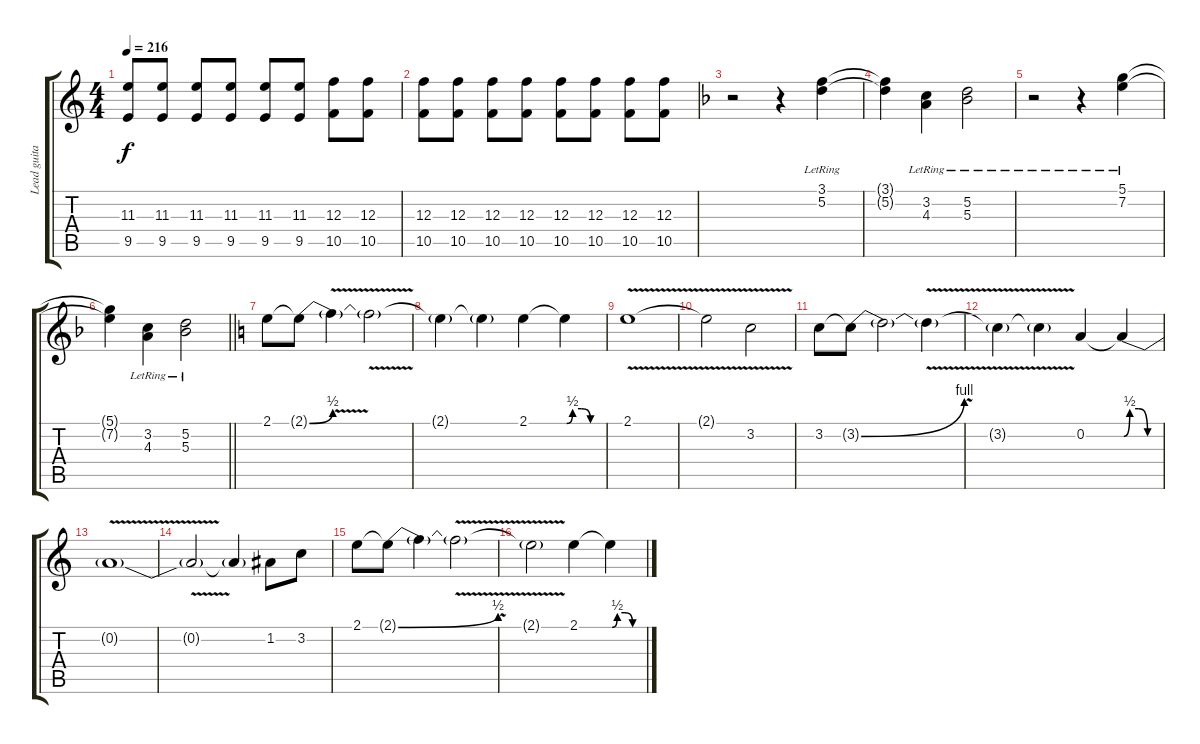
\track ("Lead guitar" "Lead guita") {instrument distortionguitar}
\staff {score tabs}
\tuning (D4 A3 F3 C3 G2 D2) {hide}
\ts (4 4)
\tempo 216
\clef g2
\ks c
(11.3 9.5).8{dy f} (11.3 9.5).8 (11.3 9.5).8 (11.3 9.5).8 (11.3 9.5).8 (11.3 9.5).8 (12.3 10.5).8 (12.3 10.5).8 |
(12.3 10.5).8 (12.3 10.5).8 (12.3 10.5).8 (12.3 10.5).8 (12.3 10.5).8 (12.3 10.5).8 (12.3 10.5).8 (12.3 10.5).8 |
\ks f
r.2{instrument electricguitarclean} r.4 (3.1{lr} 5.2{lr}).4 |
(3.1{t} 5.2{t}).4 (3.2 4.3{lr}).4 (5.2 5.3{lr}).2 |
r.2 r.4 (5.1{lr} 7.2{lr}).4 |
\barLineRight lightlight
(5.1{t} 7.2{t}).4 (3.2{lr} 4.3{lr}).4 (5.2 5.3{lr}).2 |
\section ("" "")
\ks c
2.1.8{instrument distortionguitar} 2.1{be (bend 0 0 60 2) t}.8 2.1{v t}.4 2.1{t}.2 |
2.1{t}.4 2.1{t}.4 2.1.4 2.1{be (custom 0 0 10 2 25 2 40 0 60 0) t}.4 |
2.1{v}.1 |
2.1{t}.2 3.2{v}.2 |
3.2.8 3.2{be (bend 0 0 60 4) t}.8 3.2{t}.2 3.2{v t}.4 |
3.2{t}.4 3.2{v t}.4 0.2.4 0.2{be (custom 0 0 10 2 25 2 40 0 60 0) t}.4 |
0.2{v t}.1 |
0.2{t}.2 0.2{t}.4 1.2.8 3.2.8 |
2.1.8 2.1{be (bend 0 0 60 2) t}.8 2.1{t}.4 2.1{v t}.2 |
2.1{t}.2 2.1.4 2.1{be (custom 0 0 10 2 25 2 40 0 60 0) t}.4
